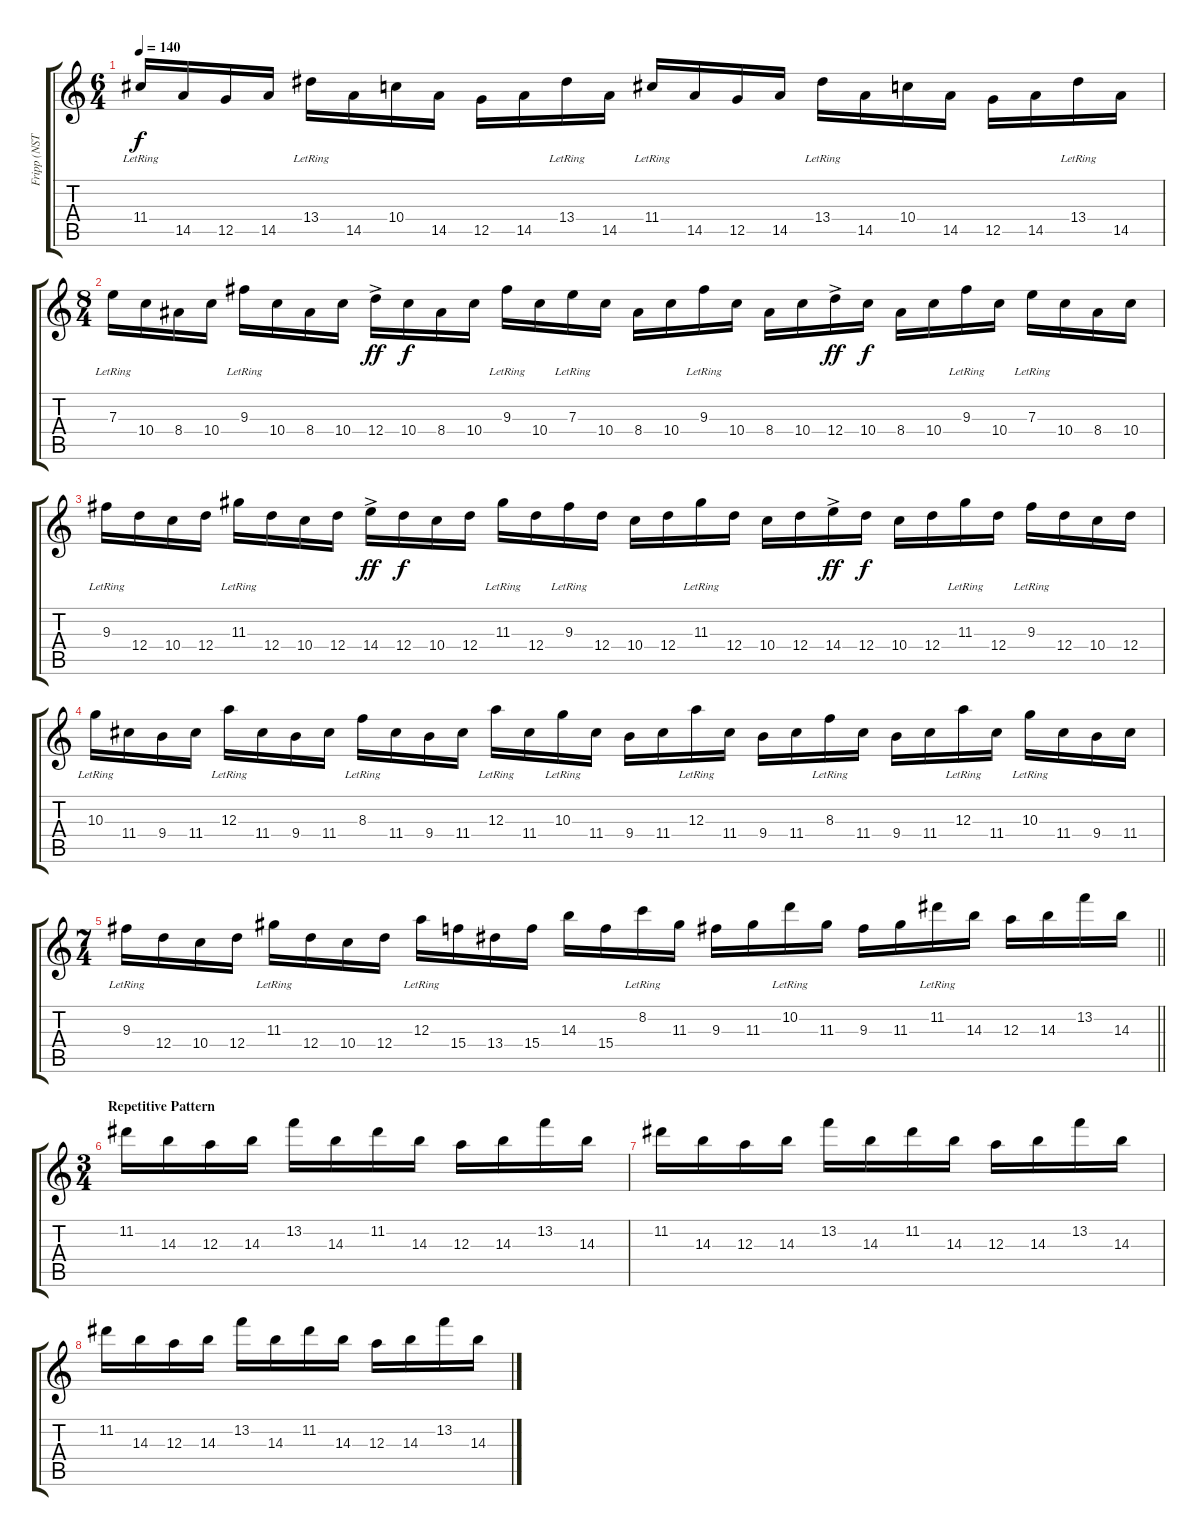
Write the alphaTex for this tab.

\track ("Fripp (NST)" "Fripp (NST") {instrument electricguitarclean}
\staff {score tabs}
\tuning (G4 E4 A3 D3 G2 C2) {hide}
\ts (6 4)
\tempo 140
\clef g2
\ks c
11.4{lr}.16{dy f} 14.5.16 12.5.16 14.5.16 13.4{lr}.16 14.5.16 10.4.16 14.5.16 12.5.16 14.5.16 13.4{lr}.16 14.5.16 11.4{lr}.16 14.5.16 12.5.16 14.5.16 13.4{lr}.16 14.5.16 10.4.16 14.5.16 12.5.16 14.5.16 13.4{lr}.16 14.5.16 |
\ts (8 4)
7.3{lr}.16 10.4.16 8.4.16 10.4.16 9.3{lr}.16 10.4.16 8.4.16 10.4.16 12.4{ac}.16{dy ff} 10.4.16{dy f} 8.4.16 10.4.16 9.3{lr}.16 10.4.16 7.3{lr}.16 10.4.16 8.4.16 10.4.16 9.3{lr}.16 10.4.16 8.4.16 10.4.16 12.4{ac}.16{dy ff} 10.4.16{dy f} 8.4.16 10.4.16 9.3{lr}.16 10.4.16 7.3{lr}.16 10.4.16 8.4.16 10.4.16 |
9.3{lr}.16 12.4.16 10.4.16 12.4.16 11.3{lr}.16 12.4.16 10.4.16 12.4.16 14.4{ac}.16{dy ff} 12.4.16{dy f} 10.4.16 12.4.16 11.3{lr}.16 12.4.16 9.3{lr}.16 12.4.16 10.4.16 12.4.16 11.3{lr}.16 12.4.16 10.4.16 12.4.16 14.4{ac}.16{dy ff} 12.4.16{dy f} 10.4.16 12.4.16 11.3{lr}.16 12.4.16 9.3{lr}.16 12.4.16 10.4.16 12.4.16 |
10.3{lr}.16 11.4.16 9.4.16 11.4.16 12.3{lr}.16 11.4.16 9.4.16 11.4.16 8.3{lr}.16 11.4.16 9.4.16 11.4.16 12.3{lr}.16 11.4.16 10.3{lr}.16 11.4.16 9.4.16 11.4.16 12.3{lr}.16 11.4.16 9.4.16 11.4.16 8.3{lr}.16 11.4.16 9.4.16 11.4.16 12.3{lr}.16 11.4.16 10.3{lr}.16 11.4.16 9.4.16 11.4.16 |
\ts (7 4)
\barLineRight lightlight
9.3{lr}.16 12.4.16 10.4.16 12.4.16 11.3{lr}.16 12.4.16 10.4.16 12.4.16 12.3{lr}.16 15.4.16 13.4.16 15.4.16 14.3.16 15.4.16 8.2{lr}.16 11.3.16 9.3.16 11.3.16 10.2{lr}.16 11.3.16 9.3.16 11.3.16 11.2{lr}.16 14.3.16 12.3.16 14.3.16 13.2.16 14.3.16 |
\ts (3 4)
\section ("" "Repetitive Pattern")
11.2.16 14.3.16 12.3.16 14.3.16 13.2.16 14.3.16 11.2.16 14.3.16 12.3.16 14.3.16 13.2.16 14.3.16 |
11.2.16 14.3.16 12.3.16 14.3.16 13.2.16 14.3.16 11.2.16 14.3.16 12.3.16 14.3.16 13.2.16 14.3.16 |
11.2.16 14.3.16 12.3.16 14.3.16 13.2.16 14.3.16 11.2.16 14.3.16 12.3.16 14.3.16 13.2.16 14.3.16
